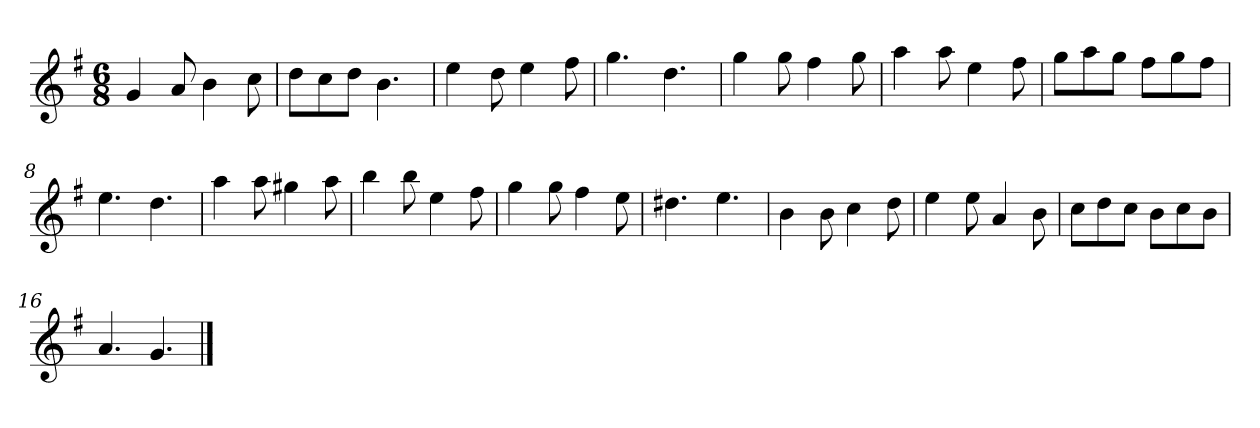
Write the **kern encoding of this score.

**kern
*part1
*staff1
*k[f#]
*M6/8
*MM120
=1
4g
8a
4b
8cc
=2
8ddL
8cc
8ddJ
4.b
=3
4ee
8dd
4ee
8ff#
=4
4.gg
4.dd
=5
4gg
8gg
4ff#
8gg
=6
4aa
8aa
4ee
8ff#
=7
8ggL
8aa
8ggJ
8ff#L
8gg
8ff#J
=8
4.ee
4.dd
=9
4aa
8aa
4gg#X
8aa
=10
4bb
8bb
4ee
8ff#
=11
4gg
8gg
4ff#
8ee
=12
4.dd#X
4.ee
=13
4b
8b
4cc
8dd
=14
4ee
8ee
4a
8b
=15
8ccL
8dd
8ccJ
8bL
8cc
8bJ
=16
4.a
4.g
==
*-
